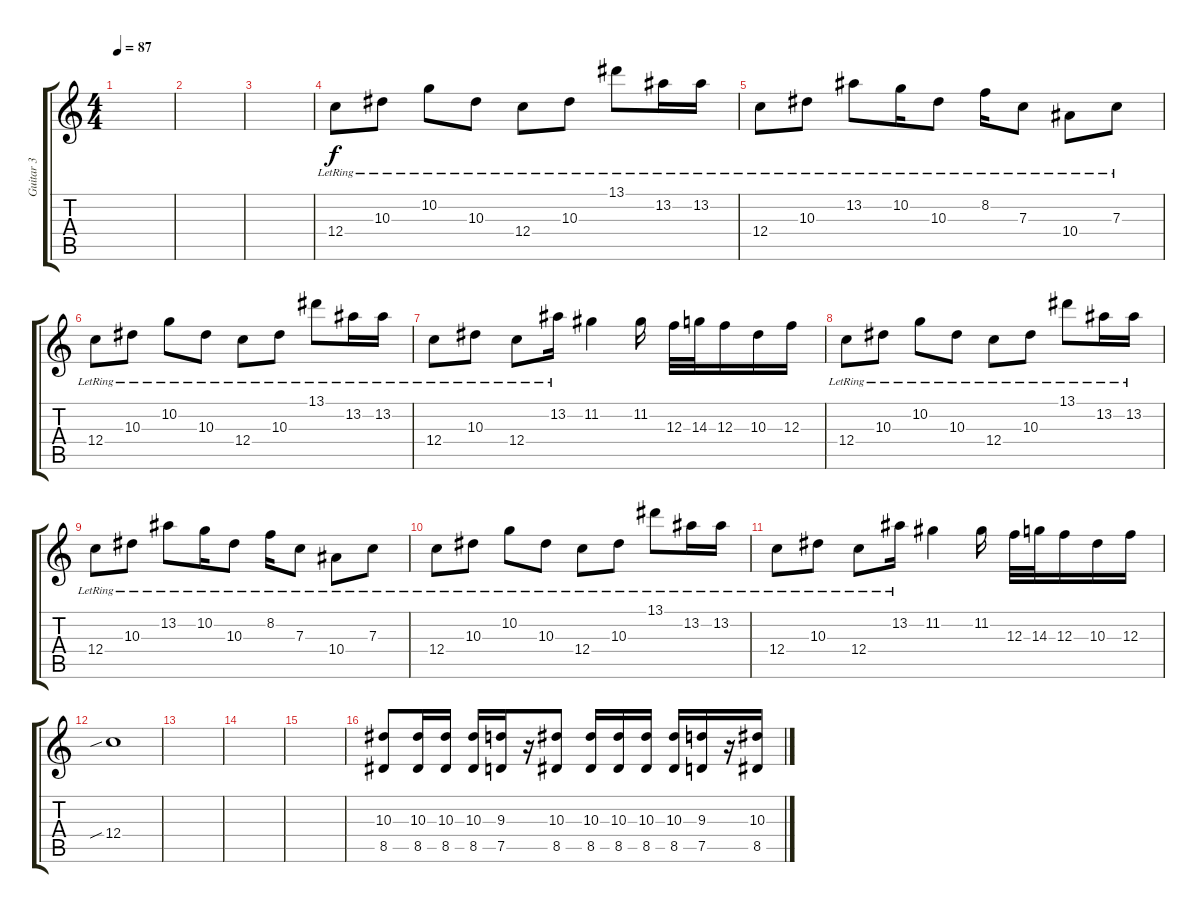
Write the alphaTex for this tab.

\track ("Guitar 3" "Guitar 3") {instrument distortionguitar}
\staff {score tabs}
\tuning (D4 A3 F3 C3 G2 C2) {hide}
\ts (4 4)
\tempo 87
\clef g2
\ks c
|
|
|
12.4{lr}.8 10.3{lr}.8 10.2{lr}.8 10.3{lr}.8 12.4{lr}.8 10.3{lr}.8 13.1{lr}.8 13.2{lr}.16 13.2{lr}.16 |
12.4{lr}.8 10.3{lr}.8 13.2{lr}.8 10.2{lr}.16 10.3{lr}.8 8.2{lr}.16 7.3{lr}.8 10.4{lr}.8 7.3{lr}.8 |
12.4{lr}.8 10.3{lr}.8 10.2{lr}.8 10.3{lr}.8 12.4{lr}.8 10.3{lr}.8 13.1{lr}.8 13.2{lr}.16 13.2{lr}.16 |
12.4{lr}.8 10.3{lr}.8 12.4{lr}.8 13.2{lr}.16 11.2.4 11.2.16 12.3.32 14.3.32 12.3.16 10.3.16 12.3.16 |
12.4{lr}.8 10.3{lr}.8 10.2{lr}.8 10.3{lr}.8 12.4{lr}.8 10.3{lr}.8 13.1{lr}.8 13.2{lr}.16 13.2{lr}.16 |
12.4{lr}.8 10.3{lr}.8 13.2{lr}.8 10.2{lr}.16 10.3{lr}.8 8.2{lr}.16 7.3{lr}.8 10.4{lr}.8 7.3{lr}.8 |
12.4{lr}.8 10.3{lr}.8 10.2{lr}.8 10.3{lr}.8 12.4{lr}.8 10.3{lr}.8 13.1{lr}.8 13.2{lr}.16 13.2{lr}.16 |
12.4{lr}.8 10.3{lr}.8 12.4{lr}.8 13.2{lr}.16 11.2.4 11.2.16 12.3.32 14.3.32 12.3.16 10.3.16 12.3.16 |
12.4{sib}.1 |
|
|
|
(10.3 8.5).8 (10.3 8.5).16 (10.3 8.5).16 (10.3 8.5).16 (9.3 7.5).16 r.16 (10.3 8.5).8 (10.3 8.5).16 (10.3 8.5).16 (10.3 8.5).16 (10.3 8.5).16 (9.3 7.5).16 r.16 (10.3 8.5).16
